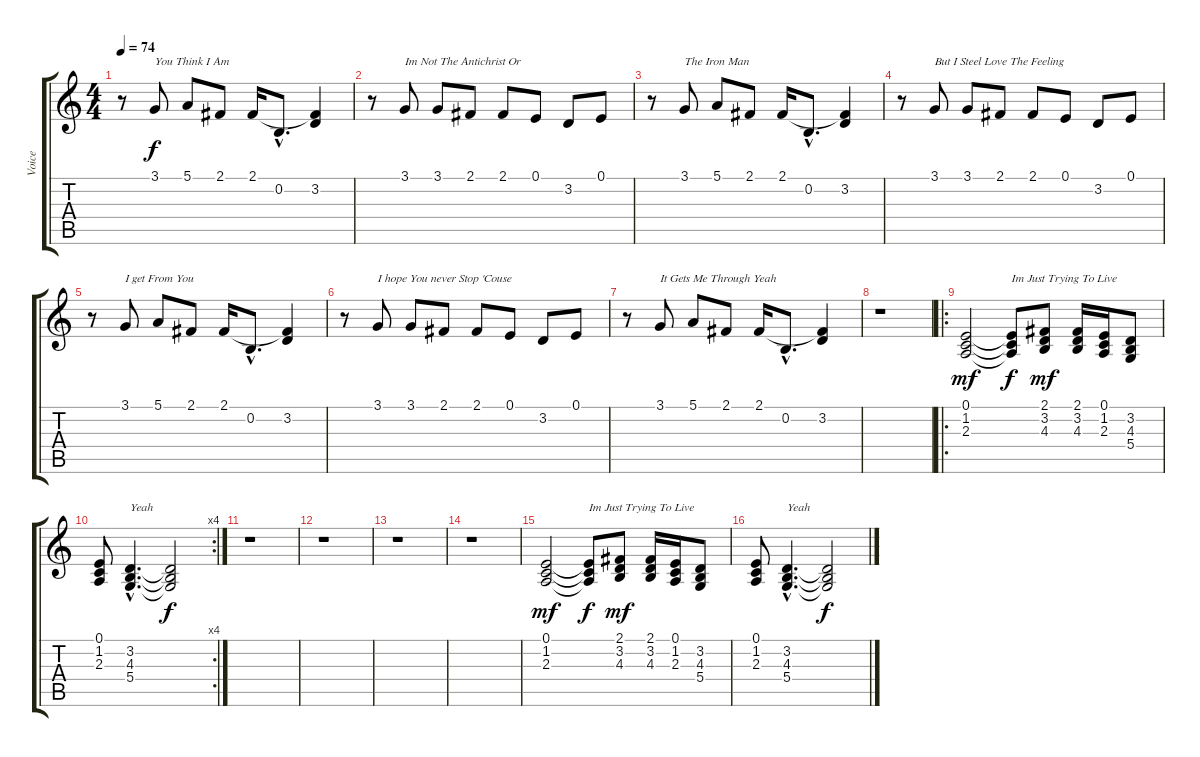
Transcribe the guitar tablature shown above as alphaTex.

\track ("Voice" "Voice") {instrument altosax}
\staff {score tabs}
\tuning (E4 B3 G3 D3 A2 E2) {hide}
\ts (4 4)
\tempo 74
\clef g2
\ks c
r.8{dy f} 3.1.8{txt "You Think I Am"} 5.1.8 2.1.8 2.1.16 0.2{hac}.8{d} (2.1{t} 3.2).4 |
r.8 3.1.8{txt "Im Not The Antichrist Or"} 3.1.8 2.1.8 2.1.8 0.1.8 3.2.8 0.1.8 |
r.8 3.1.8{txt "The Iron Man"} 5.1.8 2.1.8 2.1.16 0.2{hac}.8{d} (2.1{t} 3.2).4 |
r.8 3.1.8{txt "But I Steel Love The Feeling"} 3.1.8 2.1.8 2.1.8 0.1.8 3.2.8 0.1.8 |
r.8 3.1.8{txt "I get From You"} 5.1.8 2.1.8 2.1.16 0.2{hac}.8{d} (2.1{t} 3.2).4 |
r.8 3.1.8{txt "I hope You never Stop 'Couse"} 3.1.8 2.1.8 2.1.8 0.1.8 3.2.8 0.1.8 |
r.8 3.1.8{txt "It Gets Me Through Yeah"} 5.1.8 2.1.8 2.1.16 0.2{hac}.8{d} (2.1{t} 3.2).4 |
r.1 |
\ro
(0.1 1.2 2.3).2{dy mf volume 16 instrument altosax} (0.1{t} 1.2{t} 2.3{t}).8{txt "Im Just Trying To Live" dy f} (2.1 3.2 4.3).8{dy mf} (2.1 3.2 4.3).16 (0.1 1.2 2.3).16 (3.2 4.3 5.4).8 |
\rc 4
(0.1 1.2 2.3).8 (3.2{hac} 4.3{hac} 5.4{hac}).4{d txt "Yeah" volume 0} (3.2{t} 4.3{t} 5.4{t}).2{dy f} |
r.1 |
r.1 |
r.1 |
r.1 |
(0.1 1.2 2.3).2{dy mf volume 16 instrument altosax} (0.1{t} 1.2{t} 2.3{t}).8{txt "Im Just Trying To Live" dy f} (2.1 3.2 4.3).8{dy mf} (2.1 3.2 4.3).16 (0.1 1.2 2.3).16 (3.2 4.3 5.4).8 |
(0.1 1.2 2.3).8 (3.2{hac} 4.3{hac} 5.4{hac}).4{d txt "Yeah" volume 0} (3.2{t} 4.3{t} 5.4{t}).2{dy f}
